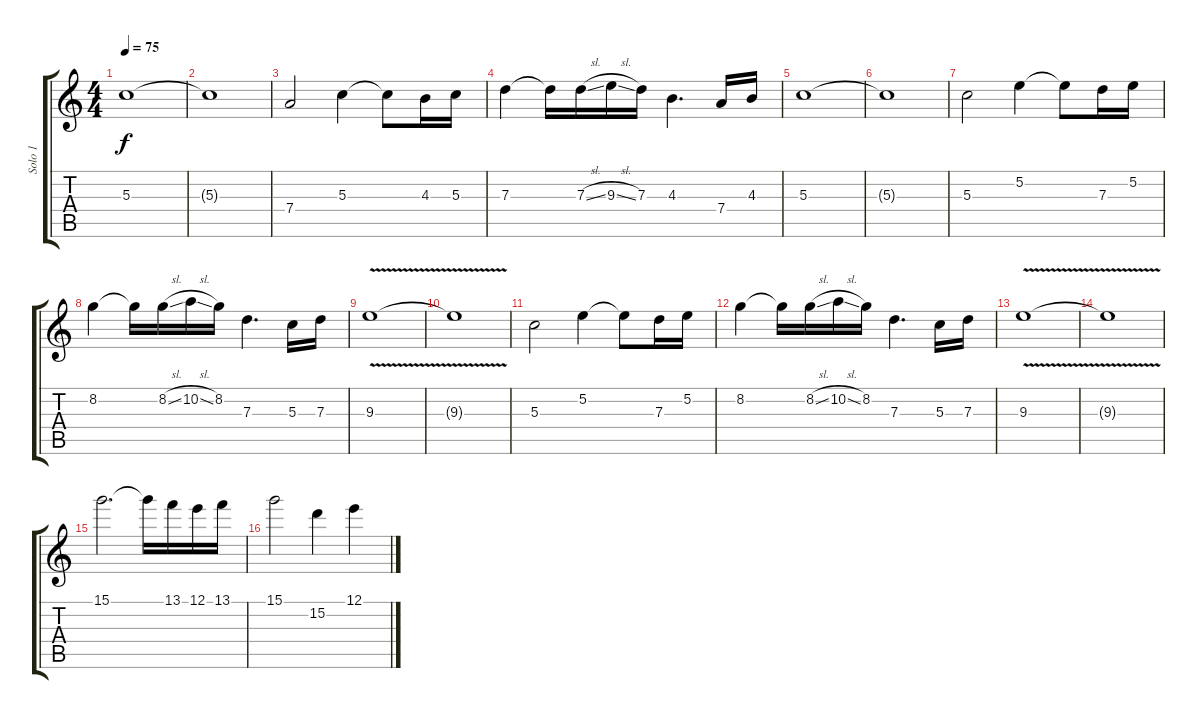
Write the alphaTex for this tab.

\track ("Solo 1" "Solo 1") {instrument distortionguitar}
\staff {score tabs}
\tuning (E4 B3 G3 D3 A2 E2) {hide}
\ts (4 4)
\tempo 75
\clef g2
\ks c
5.3.1{dy f} |
5.3{t}.1 |
7.4.2 5.3.4 5.3{t}.8 4.3.16 5.3.16 |
7.3.4 7.3{t}.16 7.3{sl}.16 9.3{sl}.16 7.3.16 4.3.4{d} 7.4.16 4.3.16 |
5.3.1 |
5.3{t}.1 |
5.3.2 5.2.4 5.2{t}.8 7.3.16 5.2.16 |
8.2.4 8.2{t}.16 8.2{sl}.16 10.2{sl}.16 8.2.16 7.3.4{d} 5.3.16 7.3.16 |
9.3{v}.1 |
9.3{t}.1 |
5.3.2 5.2.4 5.2{t}.8 7.3.16 5.2.16 |
8.2.4 8.2{t}.16 8.2{sl}.16 10.2{sl}.16 8.2.16 7.3.4{d} 5.3.16 7.3.16 |
9.3{v}.1 |
9.3{t}.1 |
15.1.2{d} 15.1{t}.16 13.1.16 12.1.16 13.1.16 |
15.1.2 15.2.4 12.1.4
